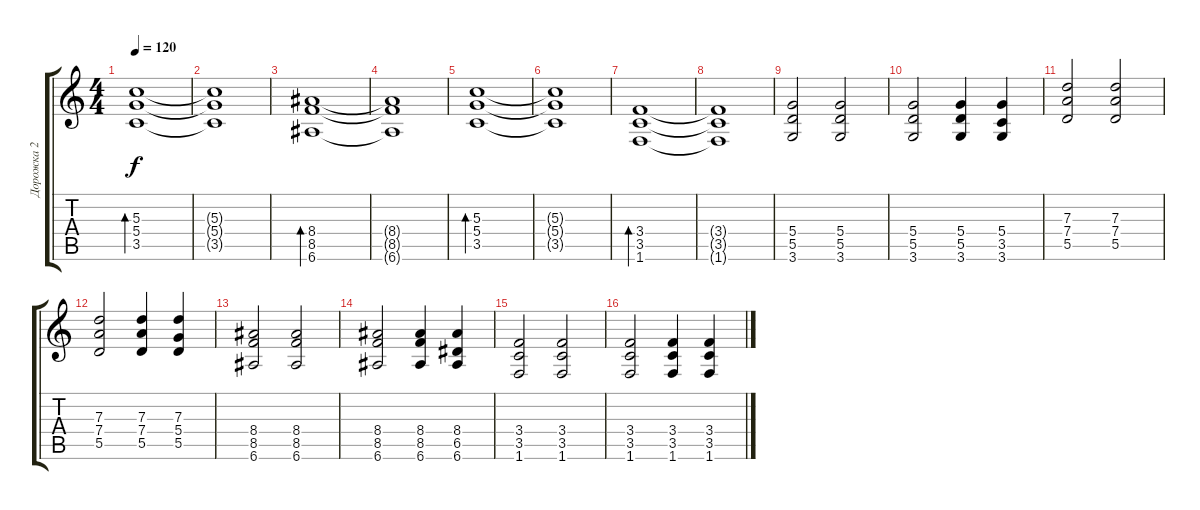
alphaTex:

\track ("Дорожка 2" "Дорожка 2") {instrument acousticguitarsteel}
\staff {score tabs}
\tuning (E4 B3 G3 D3 A2 E2) {hide}
\ts (4 4)
\tempo 120
\clef g2
\ks c
(5.3 5.4 3.5).1{bd 60 dy f instrument distortionguitar} |
(5.3{t} 5.4{t} 3.5{t}).1 |
(8.4 8.5 6.6).1{bd 60} |
(8.4{t} 8.5{t} 6.6{t}).1 |
(5.3 5.4 3.5).1{bd 60} |
(5.3{t} 5.4{t} 3.5{t}).1 |
(3.4 3.5 1.6).1{bd 60} |
(3.4{t} 3.5{t} 1.6{t}).1 |
(5.4 5.5 3.6).2 (5.4 5.5 3.6).2 |
(5.4 5.5 3.6).2 (5.4 5.5 3.6).4 (5.4 3.5 3.6).4 |
(7.3 7.4 5.5).2 (7.3 7.4 5.5).2 |
(7.3 7.4 5.5).2 (7.3 7.4 5.5).4 (7.3 5.4 5.5).4 |
(8.4 8.5 6.6).2 (8.4 8.5 6.6).2 |
(8.4 8.5 6.6).2 (8.4 8.5 6.6).4 (8.4 6.5 6.6).4 |
(3.4 3.5 1.6).2 (3.4 3.5 1.6).2 |
(3.4 3.5 1.6).2 (3.4 3.5 1.6).4 (3.4 3.5 1.6).4
